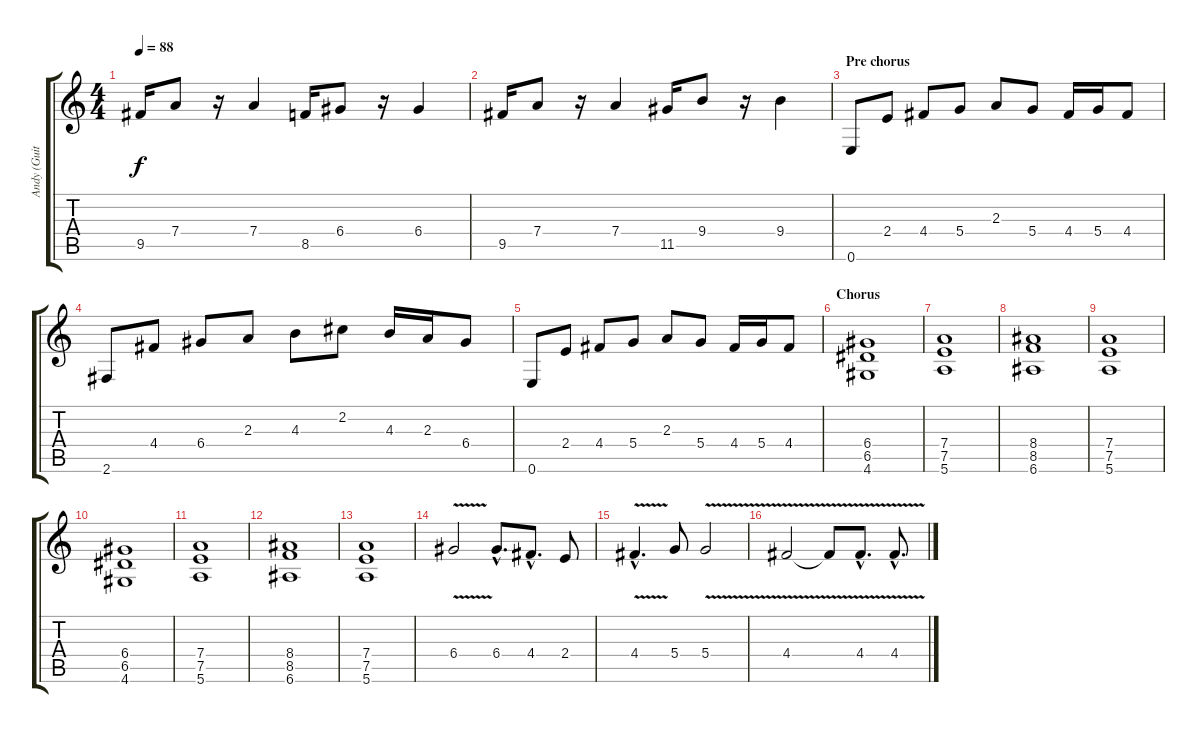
\track ("Andy (Guitar)" "Andy (Guit") {instrument overdrivenguitar}
\staff {score tabs}
\tuning (E4 B3 G3 D3 A2 E2) {hide}
\ts (4 4)
\tempo 88
\clef g2
\ks c
9.5.16{dy f} 7.4.8 r.16 7.4.4 8.5.16 6.4.8 r.16 6.4.4 |
9.5.16 7.4.8 r.16 7.4.4 11.5.16 9.4.8 r.16 9.4.4 |
\section ("" "Pre chorus")
0.6.8 2.4.8 4.4.8 5.4.8 2.3.8 5.4.8 4.4.16 5.4.16 4.4.8 |
2.6.8 4.4.8 6.4.8 2.3.8 4.3.8 2.2.8 4.3.16 2.3.16 6.4.8 |
0.6.8 2.4.8 4.4.8 5.4.8 2.3.8 5.4.8 4.4.16 5.4.16 4.4.8 |
\section ("" "Chorus")
(6.4 6.5 4.6).1 |
(7.4 7.5 5.6).1 |
(8.4 8.5 6.6).1 |
(7.4 7.5 5.6).1 |
(6.4 6.5 4.6).1 |
(7.4 7.5 5.6).1 |
(8.4 8.5 6.6).1 |
(7.4 7.5 5.6).1 |
6.4{v}.2 6.4{hac}.8{d} 4.4{hac}.8{d} 2.4.8 |
4.4{v hac}.4{d} 5.4.8 5.4{v}.2 |
4.4{v}.2 4.4{t}.8 4.4{v hac}.8{d} 4.4{v hac}.8{d}
